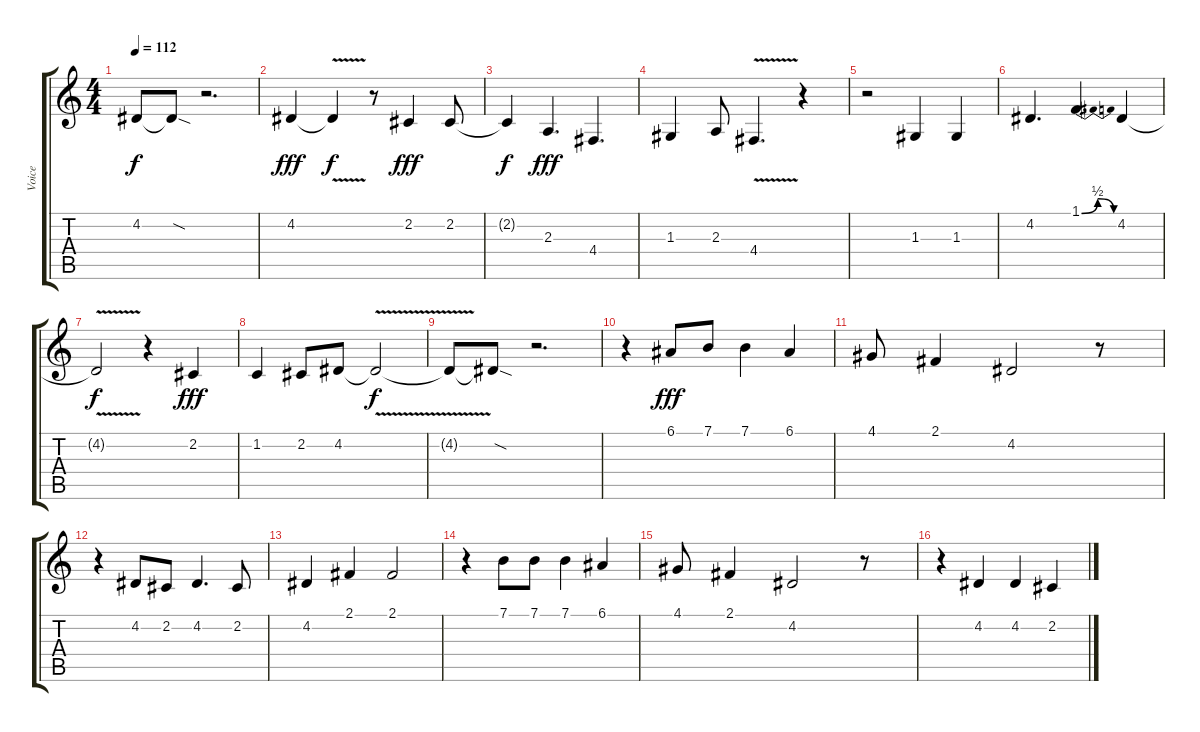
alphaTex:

\track ("Voice" "Voice") {instrument lead3calliope}
\staff {score tabs}
\tuning (E4 B3 G3 D3 A2 E2) {hide}
\ts (4 4)
\tempo 112
\clef g2
\ks c
4.2{t}.8{dy f} 4.2{sod t}.8 r.2{d} |
4.2.4{dy fff} 4.2{v t}.4{dy f} r.8 2.2.4{dy fff} 2.2.8 |
2.2{t}.4{dy f} 2.3.4{d dy fff} 4.4.4{d} |
1.3.4 2.3.8 4.4{v}.4{d} r.4 |
r.2 1.3.4 1.3.4 |
4.2.4{d} 1.1{be (bendrelease 0 0 10 2 45 2 60 0)}.4{d} 4.2.4 |
4.2{v t}.2{dy f} r.4 2.2.4{dy fff} |
1.2.4 2.2.8 4.2.8 4.2{v t}.2{dy f} |
4.2{t}.8 4.2{sod t}.8 r.2{d} |
r.4 6.1.8{dy fff} 7.1.8 7.1.4 6.1.4 |
4.1.8 2.1.4 4.2.2 r.8 |
r.4 4.2.8 2.2.8 4.2.4{d} 2.2.8 |
4.2.4 2.1.4 2.1.2 |
r.4 7.1.8 7.1.8 7.1.4 6.1.4 |
4.1.8 2.1.4 4.2.2 r.8 |
r.4 4.2.4 4.2.4 2.2.4
